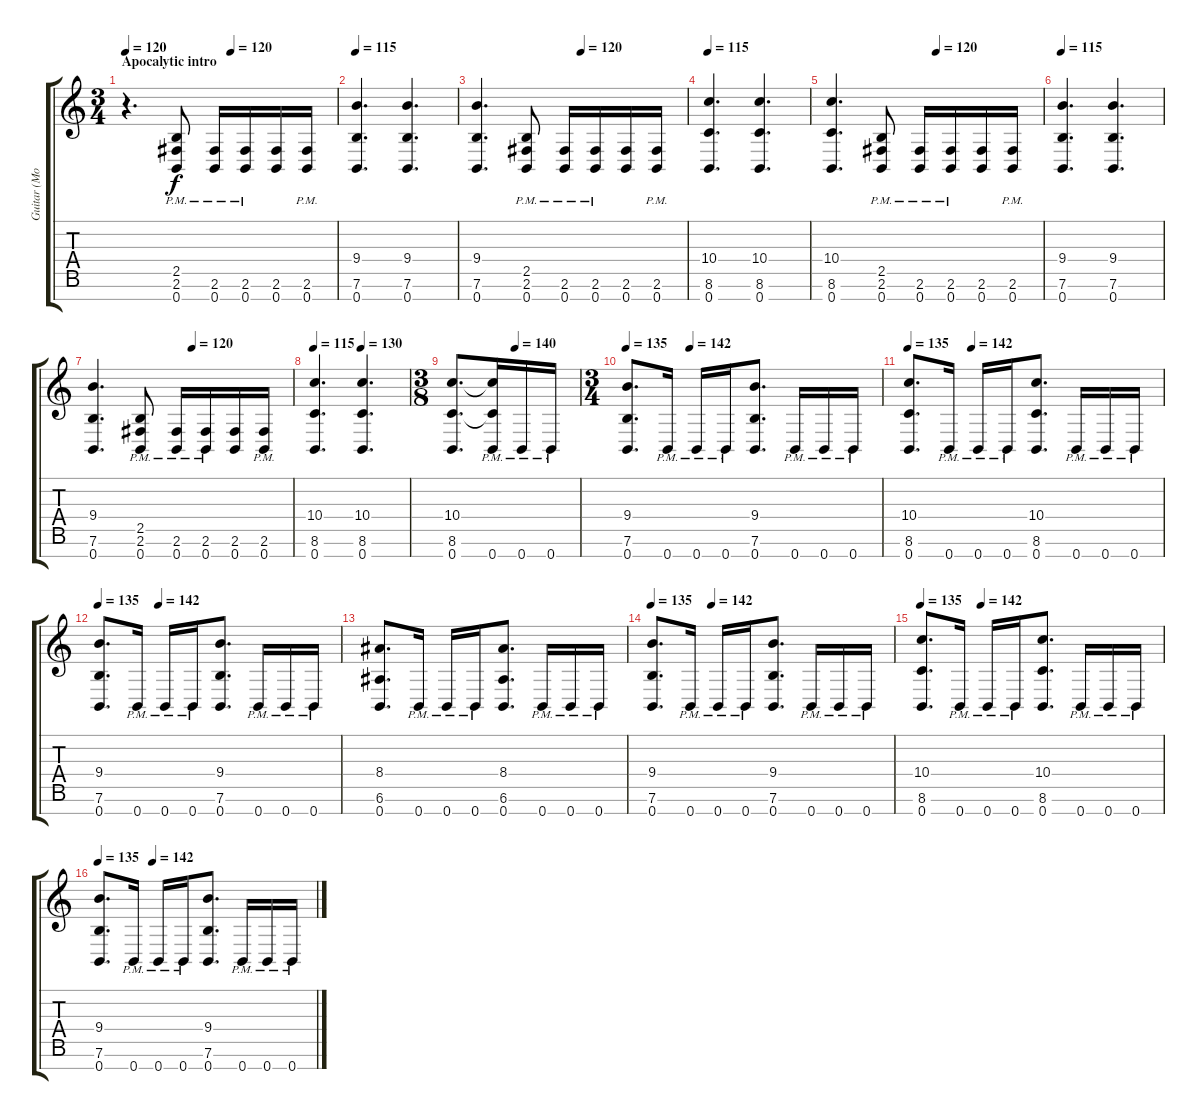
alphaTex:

\track ("Guitar (Moyses)" "Guitar (Mo") {instrument distortionguitar}
\staff {score tabs}
\tuning (E4 B3 G3 D3 A2 E2 B1) {hide}
\ts (3 4)
\section ("" "Apocalytic intro")
\tempo 120
\tempo (120 0.5)
\clef g2
\ks c
r.4{d dy f} (2.5{pm} 2.6{pm} 0.7{pm}).8 (2.6{pm} 0.7{pm}).16 (2.6{pm} 0.7{pm}).16 (2.6 0.7).16 (2.6{pm} 0.7{pm}).16 |
\tempo 115
(9.4 7.6 0.7).4{d} (9.4 7.6 0.7).4{d} |
\tempo (120 0.5)
(9.4 7.6 0.7).4{d} (2.5{pm} 2.6{pm} 0.7{pm}).8 (2.6{pm} 0.7{pm}).16 (2.6{pm} 0.7{pm}).16 (2.6 0.7).16 (2.6{pm} 0.7{pm}).16 |
\tempo 115
(10.4 8.6 0.7).4{d} (10.4 8.6 0.7).4{d} |
\tempo (120 0.5)
(10.4 8.6 0.7).4{d} (2.5{pm} 2.6{pm} 0.7{pm}).8 (2.6{pm} 0.7{pm}).16 (2.6{pm} 0.7{pm}).16 (2.6 0.7).16 (2.6{pm} 0.7{pm}).16 |
\tempo 115
(9.4 7.6 0.7).4{d} (9.4 7.6 0.7).4{d} |
\tempo (120 0.5)
(9.4 7.6 0.7).4{d} (2.5{pm} 2.6{pm} 0.7{pm}).8 (2.6{pm} 0.7{pm}).16 (2.6{pm} 0.7{pm}).16 (2.6 0.7).16 (2.6{pm} 0.7{pm}).16 |
\tempo 115
\tempo (130 0.5)
(10.4 8.6 0.7).4{d} (10.4 8.6 0.7).4{d} |
\ts (3 8)
\tempo (140 0.5)
(10.4 8.6 0.7).8{d} (10.4{t} 8.6{t} 0.7{pm}).16 0.7{pm}.16 0.7{pm}.16 |
\ts (3 4)
\tempo 135
\tempo (142 0.25)
(9.4 7.6 0.7).8{d} 0.7{pm}.16 0.7{pm}.16 0.7{pm}.16 (9.4 7.6 0.7).8{d} 0.7{pm}.16 0.7{pm}.16 0.7{pm}.16 |
\tempo 135
\tempo (142 0.25)
(10.4 8.6 0.7).8{d} 0.7{pm}.16 0.7{pm}.16 0.7{pm}.16 (10.4 8.6 0.7).8{d} 0.7{pm}.16 0.7{pm}.16 0.7{pm}.16 |
\tempo 135
\tempo (142 0.25)
(9.4 7.6 0.7).8{d} 0.7{pm}.16 0.7{pm}.16 0.7{pm}.16 (9.4 7.6 0.7).8{d} 0.7{pm}.16 0.7{pm}.16 0.7{pm}.16 |
(8.4 6.6 0.7).8{d} 0.7{pm}.16 0.7{pm}.16 0.7{pm}.16 (8.4 6.6 0.7).8{d} 0.7{pm}.16 0.7{pm}.16 0.7{pm}.16 |
\tempo 135
\tempo (142 0.25)
(9.4 7.6 0.7).8{d} 0.7{pm}.16 0.7{pm}.16 0.7{pm}.16 (9.4 7.6 0.7).8{d} 0.7{pm}.16 0.7{pm}.16 0.7{pm}.16 |
\tempo 135
\tempo (142 0.25)
(10.4 8.6 0.7).8{d} 0.7{pm}.16 0.7{pm}.16 0.7{pm}.16 (10.4 8.6 0.7).8{d} 0.7{pm}.16 0.7{pm}.16 0.7{pm}.16 |
\tempo 135
\tempo (142 0.25)
(9.4 7.6 0.7).8{d} 0.7{pm}.16 0.7{pm}.16 0.7{pm}.16 (9.4 7.6 0.7).8{d} 0.7{pm}.16 0.7{pm}.16 0.7{pm}.16
